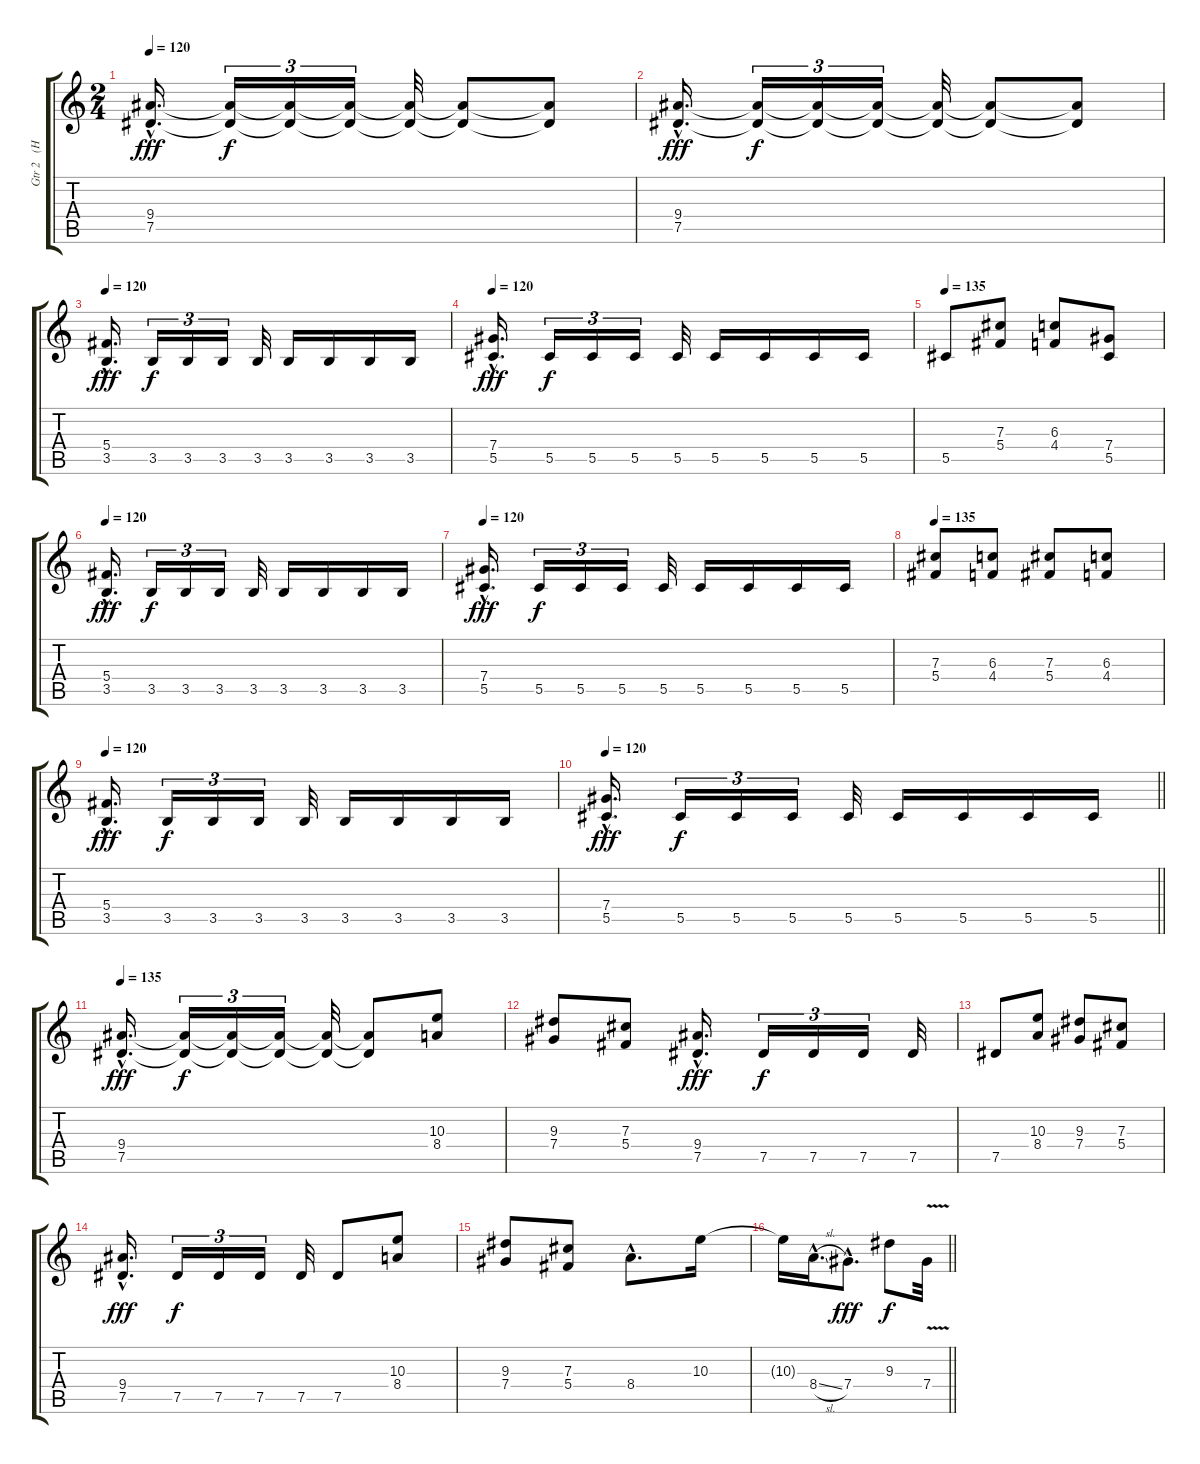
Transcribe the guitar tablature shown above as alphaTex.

\track ("Gtr 2   (Hernan)" "Gtr 2   (H") {instrument distortionguitar}
\staff {score tabs}
\tuning (Eb4 Bb3 Gb3 Db3 Ab2 Eb2) {hide}
\ts (2 4)
\tempo 120
\clef g2
\ks c
(9.4{hac} 7.5{hac}).16{d dy fff} (9.4{t} 7.5{t}).16{tu (3 2) dy f} (9.4{t} 7.5{t}).16{tu (3 2)} (9.4{t} 7.5{t}).16{tu (3 2)} (9.4{t} 7.5{t}).32 (9.4{t} 7.5{t}).8 (9.4{t} 7.5{t}).8 |
(9.4{hac} 7.5{hac}).16{d dy fff} (9.4{t} 7.5{t}).16{tu (3 2) dy f} (9.4{t} 7.5{t}).16{tu (3 2)} (9.4{t} 7.5{t}).16{tu (3 2)} (9.4{t} 7.5{t}).32 (9.4{t} 7.5{t}).8 (9.4{t} 7.5{t}).8 |
\tempo 120
(5.4{hac} 3.5{hac}).16{d dy fff} 3.5.16{tu (3 2) dy f} 3.5.16{tu (3 2)} 3.5.16{tu (3 2)} 3.5.32 3.5.16 3.5.16 3.5.16 3.5.16 |
\tempo 120
(7.4{hac} 5.5{hac}).16{d dy fff} 5.5.16{tu (3 2) dy f} 5.5.16{tu (3 2)} 5.5.16{tu (3 2)} 5.5.32 5.5.16 5.5.16 5.5.16 5.5.16 |
\tempo 135
5.5.8 (7.3 5.4).8 (6.3 4.4).8 (7.4 5.5).8 |
\tempo 120
(5.4{hac} 3.5{hac}).16{d dy fff} 3.5.16{tu (3 2) dy f} 3.5.16{tu (3 2)} 3.5.16{tu (3 2)} 3.5.32 3.5.16 3.5.16 3.5.16 3.5.16 |
\tempo 120
(7.4{hac} 5.5{hac}).16{d dy fff} 5.5.16{tu (3 2) dy f} 5.5.16{tu (3 2)} 5.5.16{tu (3 2)} 5.5.32 5.5.16 5.5.16 5.5.16 5.5.16 |
\tempo 135
(7.3 5.4).8 (6.3 4.4).8 (7.3 5.4).8 (6.3 4.4).8 |
\tempo 120
(5.4{hac} 3.5{hac}).16{d dy fff} 3.5.16{tu (3 2) dy f} 3.5.16{tu (3 2)} 3.5.16{tu (3 2)} 3.5.32 3.5.16 3.5.16 3.5.16 3.5.16 |
\tempo 120
\barLineRight lightlight
(7.4{hac} 5.5{hac}).16{d dy fff} 5.5.16{tu (3 2) dy f} 5.5.16{tu (3 2)} 5.5.16{tu (3 2)} 5.5.32 5.5.16 5.5.16 5.5.16 5.5.16 |
\tempo 135
(9.4{hac} 7.5{hac}).16{d dy fff} (9.4{t} 7.5{t}).16{tu (3 2) dy f} (9.4{t} 7.5{t}).16{tu (3 2)} (9.4{t} 7.5{t}).16{tu (3 2)} (9.4{t} 7.5{t}).32 (9.4{t} 7.5{t}).8 (10.3 8.4).8 |
(9.3 7.4).8 (7.3 5.4).8 (9.4{hac} 7.5{hac}).16{d dy fff} 7.5.16{tu (3 2) dy f} 7.5.16{tu (3 2)} 7.5.16{tu (3 2)} 7.5.32 |
7.5.8 (10.3 8.4).8 (9.3 7.4).8 (7.3 5.4).8 |
(9.4{hac} 7.5{hac}).16{d dy fff} 7.5.16{tu (3 2) dy f} 7.5.16{tu (3 2)} 7.5.16{tu (3 2)} 7.5.32 7.5.8 (10.3 8.4).8 |
(9.3 7.4).8 (7.3 5.4).8 8.4{hac}.8{d} 10.3.16 |
\barLineRight lightlight
10.3{t}.16 8.4{sl hac}.16{d} 7.4{hac}.8{d dy fff} 9.3.8{dy f} 7.4{v}.32
